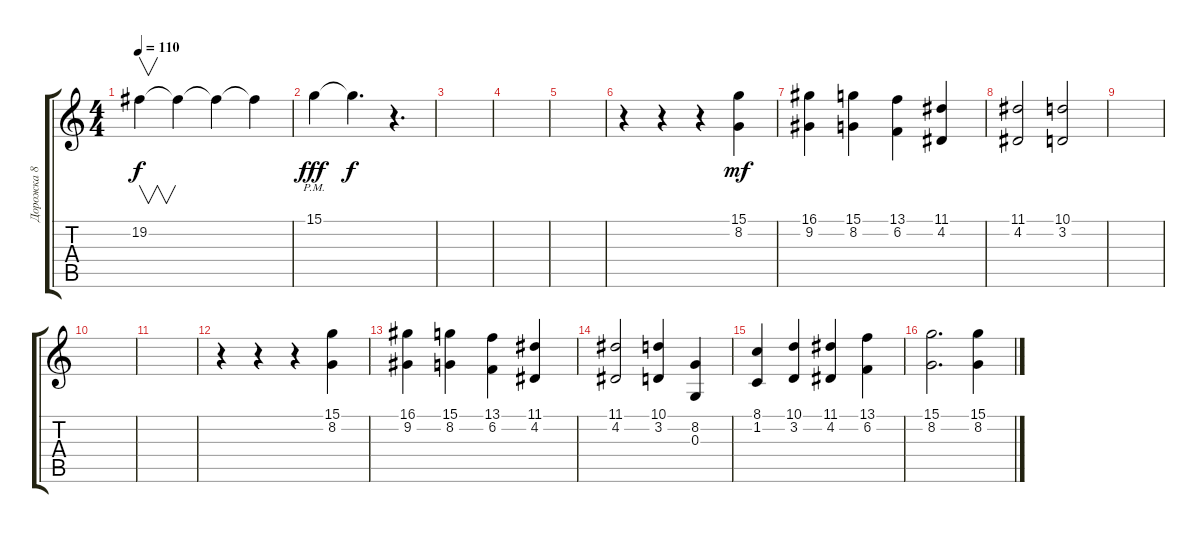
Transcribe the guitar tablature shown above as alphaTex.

\track ("Дорожка 8" "Дорожка 8") {instrument synthbrass1}
\staff {score tabs}
\tuning (E4 B3 G3 D3 A2 E2) {hide}
\ts (4 4)
\tempo 110
\clef g2
\ks c
19.2{t}.4{v dy f} 19.2{t}.4 19.2{t}.4 19.2{t}.4 |
15.1{pm}.4{dy fff} 15.1{t}.4{d dy f} r.4{d} |
|
|
|
r.4 r.4 r.4 (15.1 8.2).4{dy mf} |
(16.1 9.2).4 (15.1 8.2).4 (13.1 6.2).4 (11.1 4.2).4 |
(11.1 4.2).2 (10.1 3.2).2 |
|
|
|
r.4 r.4 r.4 (15.1 8.2).4 |
(16.1 9.2).4 (15.1 8.2).4 (13.1 6.2).4 (11.1 4.2).4 |
(11.1 4.2).2 (10.1 3.2).4 (8.2 0.3).4 |
(8.1 1.2).4 (10.1 3.2).4 (11.1 4.2).4 (13.1 6.2).4 |
(15.1 8.2).2{d} (15.1 8.2).4
